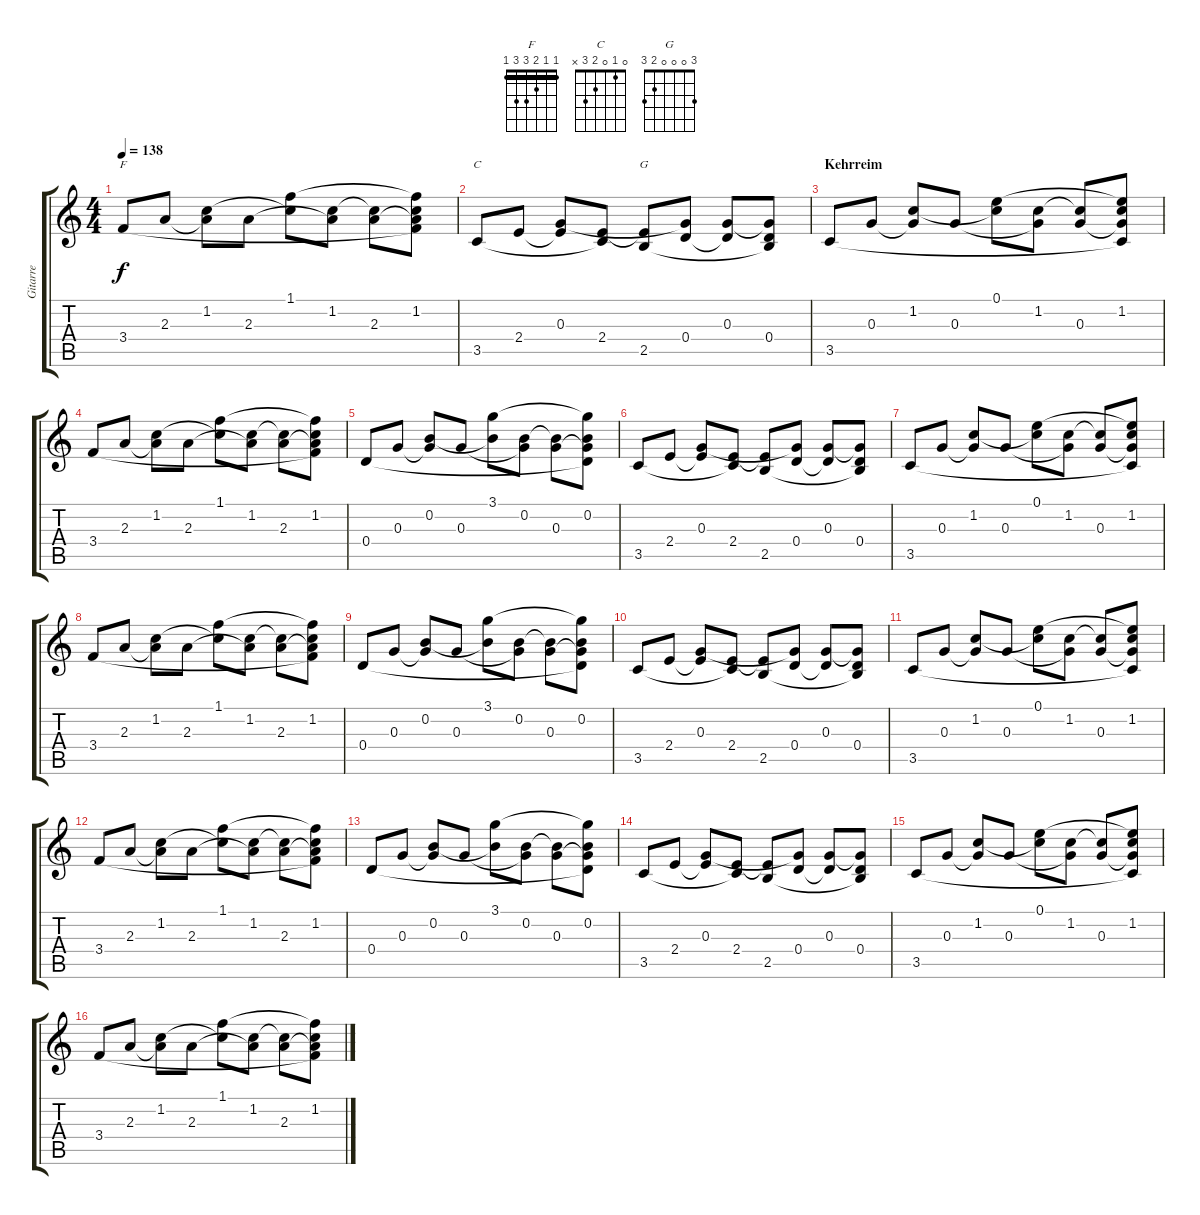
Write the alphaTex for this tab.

\track ("Gitarre" "Gitarre") {instrument acousticguitarsteel}
\staff {score tabs}
\tuning (E4 B3 G3 D3 A2 E2) {hide}
\chord ("F" 1 1 2 3 3 1) {barre 1}
\chord ("C" 0 1 0 2 3 x)
\chord ("G" 3 0 0 0 2 3)
\ts (4 4)
\tempo 138
\clef g2
\ks c
3.4.8{ch "F" dy f} 2.3.8 (1.2 2.3{t}).8 2.3.8 (1.1 1.2{t}).8 (1.2 2.3{t}).8 (1.2{t} 2.3).8 (1.1{t} 1.2 2.3{t} 3.4{t}).8 |
3.5.8{ch "C"} 2.4.8 (0.3 2.4{t}).8 (2.4 3.5{t}).8 (2.4{t} 2.5).8{ch "G"} (0.3{t} 0.4).8 (0.3 0.4{t}).8 (0.3{t} 0.4 2.5{t}).8 |
\section ("" "Kehrreim")
3.5.8 0.3.8 (1.2 0.3{t}).8 0.3.8 (0.1 1.2{t}).8 (1.2 0.3{t}).8 (1.2{t} 0.3).8 (0.1{t} 1.2 0.3{t} 3.5{t}).8 |
3.4.8 2.3.8 (1.2 2.3{t}).8 2.3.8 (1.1 1.2{t}).8 (1.2 2.3{t}).8 (1.2{t} 2.3).8 (1.1{t} 1.2 2.3{t} 3.4{t}).8 |
0.4.8 0.3.8 (0.2 0.3{t}).8 0.3.8 (3.1 0.2{t}).8 (0.2 0.3{t}).8 (0.2{t} 0.3).8 (3.1{t} 0.2 0.3{t} 0.4{t}).8 |
3.5.8 2.4.8 (0.3 2.4{t}).8 (2.4 3.5{t}).8 (2.4{t} 2.5).8 (0.3{t} 0.4).8 (0.3 0.4{t}).8 (0.3{t} 0.4 2.5{t}).8 |
3.5.8 0.3.8 (1.2 0.3{t}).8 0.3.8 (0.1 1.2{t}).8 (1.2 0.3{t}).8 (1.2{t} 0.3).8 (0.1{t} 1.2 0.3{t} 3.5{t}).8 |
3.4.8 2.3.8 (1.2 2.3{t}).8 2.3.8 (1.1 1.2{t}).8 (1.2 2.3{t}).8 (1.2{t} 2.3).8 (1.1{t} 1.2 2.3{t} 3.4{t}).8 |
0.4.8 0.3.8 (0.2 0.3{t}).8 0.3.8 (3.1 0.2{t}).8 (0.2 0.3{t}).8 (0.2{t} 0.3).8 (3.1{t} 0.2 0.3{t} 0.4{t}).8 |
3.5.8 2.4.8 (0.3 2.4{t}).8 (2.4 3.5{t}).8 (2.4{t} 2.5).8 (0.3{t} 0.4).8 (0.3 0.4{t}).8 (0.3{t} 0.4 2.5{t}).8 |
3.5.8 0.3.8 (1.2 0.3{t}).8 0.3.8 (0.1 1.2{t}).8 (1.2 0.3{t}).8 (1.2{t} 0.3).8 (0.1{t} 1.2 0.3{t} 3.5{t}).8 |
3.4.8 2.3.8 (1.2 2.3{t}).8 2.3.8 (1.1 1.2{t}).8 (1.2 2.3{t}).8 (1.2{t} 2.3).8 (1.1{t} 1.2 2.3{t} 3.4{t}).8 |
0.4.8 0.3.8 (0.2 0.3{t}).8 0.3.8 (3.1 0.2{t}).8 (0.2 0.3{t}).8 (0.2{t} 0.3).8 (3.1{t} 0.2 0.3{t} 0.4{t}).8 |
3.5.8 2.4.8 (0.3 2.4{t}).8 (2.4 3.5{t}).8 (2.4{t} 2.5).8 (0.3{t} 0.4).8 (0.3 0.4{t}).8 (0.3{t} 0.4 2.5{t}).8 |
3.5.8 0.3.8 (1.2 0.3{t}).8 0.3.8 (0.1 1.2{t}).8 (1.2 0.3{t}).8 (1.2{t} 0.3).8 (0.1{t} 1.2 0.3{t} 3.5{t}).8 |
3.4.8 2.3.8 (1.2 2.3{t}).8 2.3.8 (1.1 1.2{t}).8 (1.2 2.3{t}).8 (1.2{t} 2.3).8 (1.1{t} 1.2 2.3{t} 3.4{t}).8
